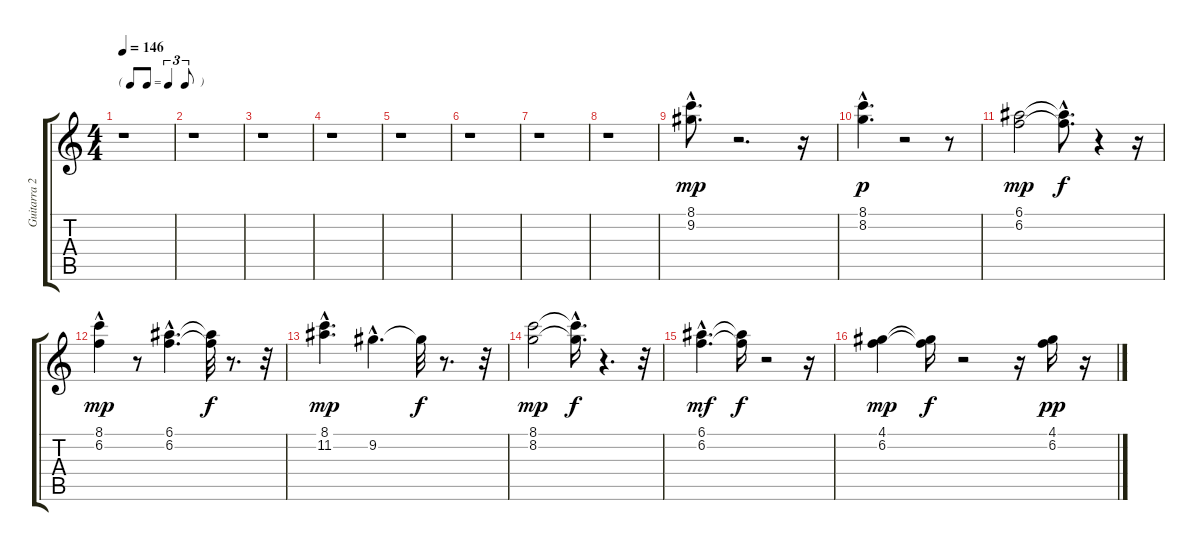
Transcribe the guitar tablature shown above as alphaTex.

\track ("Guitarra 2" "Guitarra 2") {instrument acousticguitarnylon}
\staff {score tabs}
\tuning (E4 B3 G3 D3 A2 E2) {hide}
\ts (4 4)
\tf triplet8th
\tempo 146
\clef g2
\ks c
r.1{dy f} |
r.1 |
r.1 |
r.1 |
r.1 |
r.1 |
r.1 |
r.1 |
(8.1{hac} 9.2{hac}).8{d dy mp} r.2{d} r.16 |
(8.1{hac} 8.2{hac}).4{d dy p} r.2 r.8 |
(6.1 6.2).2{dy mp} (6.1{hac t} 6.2{hac t}).8{d dy f} r.4 r.16 |
(8.1{hac} 6.2).4{dy mp} r.8 (6.1{hac} 6.2{hac}).4{d} (6.1{t} 6.2{t}).32{dy f} r.8{d} r.32 |
(8.1{hac} 11.2).4{d dy mp} 9.2{hac}.4{d} 9.2{t}.32{dy f} r.8{d} r.32 |
(8.1 8.2).2{dy mp} (8.1{hac t} 8.2{hac t}).16{d dy f} r.4{d} r.32 |
(6.1{hac} 6.2{hac}).4{d dy mf} (6.1{t} 6.2{t}).16{dy f} r.2 r.16 |
(4.1 6.2).4{dy mp} (4.1{t} 6.2{t}).16{dy f} r.2 r.16 (4.1 6.2).16{dy pp} r.16
